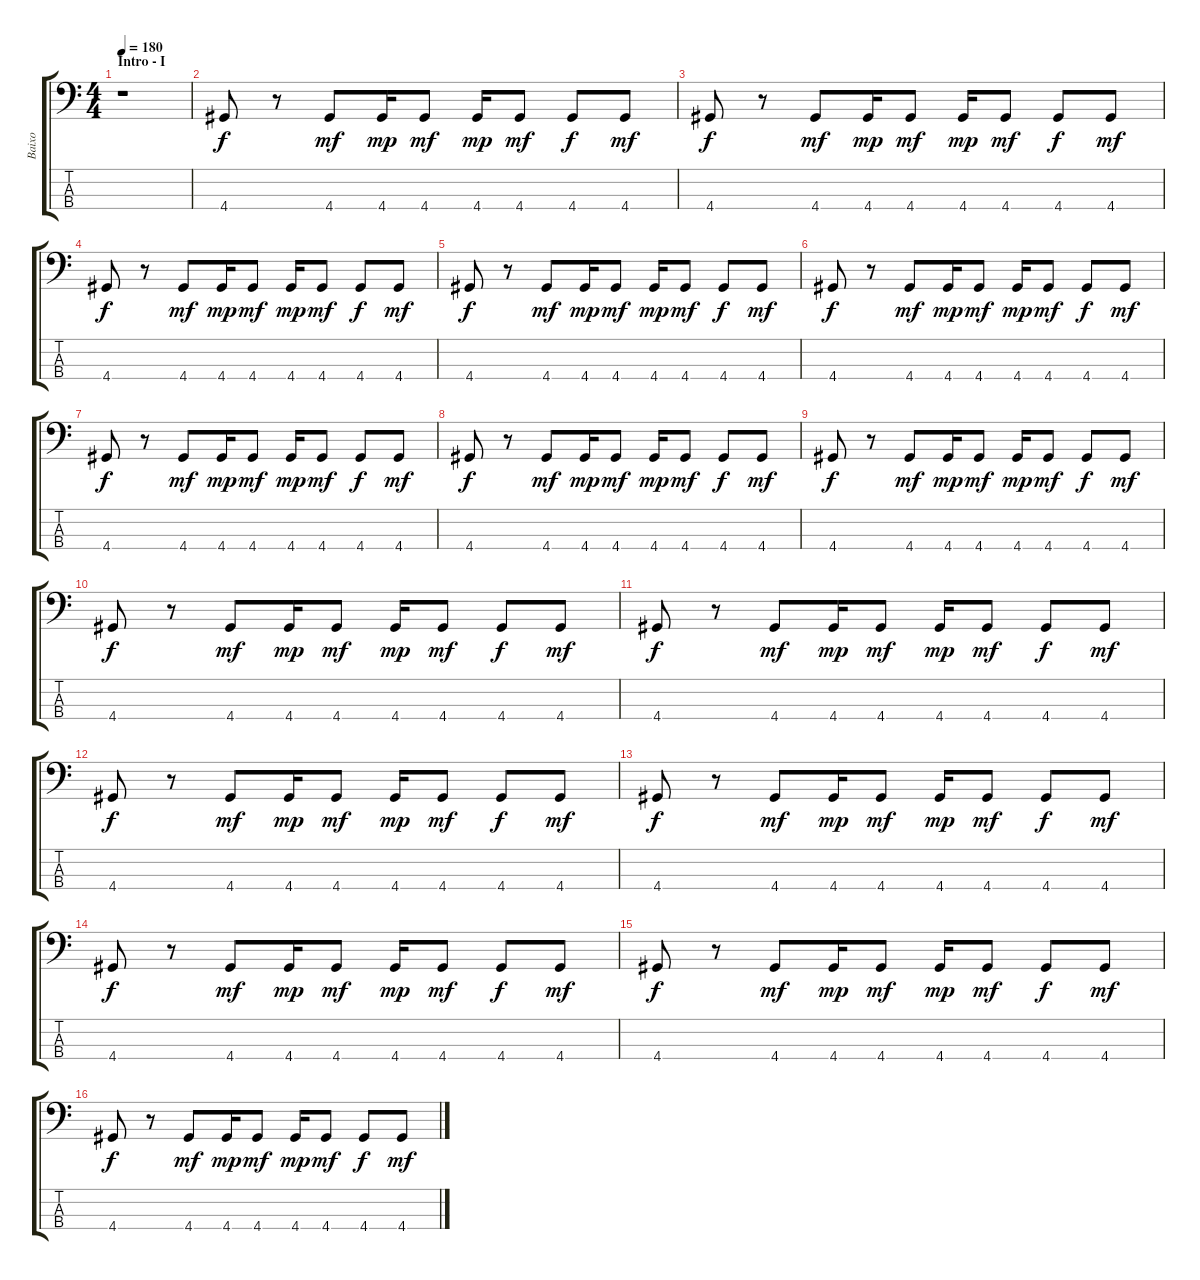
\track ("Baixo" "Baixo") {instrument electricbasspick}
\staff {score tabs}
\tuning (G2 D2 A1 E1) {hide}
\ts (4 4)
\section ("" "Intro - I")
\tempo 180
\tempo 105
\tempo 180
\clef f4
\ks c
r.1{dy f instrument electricbasspick} |
4.4.8 r.8 4.4.8{dy mf} 4.4.16{dy mp} 4.4.8{dy mf} 4.4.16{dy mp} 4.4.8{dy mf} 4.4.8{dy f} 4.4.8{dy mf} |
4.4.8{dy f} r.8 4.4.8{dy mf} 4.4.16{dy mp} 4.4.8{dy mf} 4.4.16{dy mp} 4.4.8{dy mf} 4.4.8{dy f} 4.4.8{dy mf} |
4.4.8{dy f} r.8 4.4.8{dy mf} 4.4.16{dy mp} 4.4.8{dy mf} 4.4.16{dy mp} 4.4.8{dy mf} 4.4.8{dy f} 4.4.8{dy mf} |
4.4.8{dy f} r.8 4.4.8{dy mf} 4.4.16{dy mp} 4.4.8{dy mf} 4.4.16{dy mp} 4.4.8{dy mf} 4.4.8{dy f} 4.4.8{dy mf} |
4.4.8{dy f} r.8 4.4.8{dy mf} 4.4.16{dy mp} 4.4.8{dy mf} 4.4.16{dy mp} 4.4.8{dy mf} 4.4.8{dy f} 4.4.8{dy mf} |
4.4.8{dy f} r.8 4.4.8{dy mf} 4.4.16{dy mp} 4.4.8{dy mf} 4.4.16{dy mp} 4.4.8{dy mf} 4.4.8{dy f} 4.4.8{dy mf} |
4.4.8{dy f} r.8 4.4.8{dy mf} 4.4.16{dy mp} 4.4.8{dy mf} 4.4.16{dy mp} 4.4.8{dy mf} 4.4.8{dy f} 4.4.8{dy mf} |
4.4.8{dy f} r.8 4.4.8{dy mf} 4.4.16{dy mp} 4.4.8{dy mf} 4.4.16{dy mp} 4.4.8{dy mf} 4.4.8{dy f} 4.4.8{dy mf} |
4.4.8{dy f} r.8 4.4.8{dy mf} 4.4.16{dy mp} 4.4.8{dy mf} 4.4.16{dy mp} 4.4.8{dy mf} 4.4.8{dy f} 4.4.8{dy mf} |
4.4.8{dy f} r.8 4.4.8{dy mf} 4.4.16{dy mp} 4.4.8{dy mf} 4.4.16{dy mp} 4.4.8{dy mf} 4.4.8{dy f} 4.4.8{dy mf} |
4.4.8{dy f} r.8 4.4.8{dy mf} 4.4.16{dy mp} 4.4.8{dy mf} 4.4.16{dy mp} 4.4.8{dy mf} 4.4.8{dy f} 4.4.8{dy mf} |
4.4.8{dy f} r.8 4.4.8{dy mf} 4.4.16{dy mp} 4.4.8{dy mf} 4.4.16{dy mp} 4.4.8{dy mf} 4.4.8{dy f} 4.4.8{dy mf} |
4.4.8{dy f} r.8 4.4.8{dy mf} 4.4.16{dy mp} 4.4.8{dy mf} 4.4.16{dy mp} 4.4.8{dy mf} 4.4.8{dy f} 4.4.8{dy mf} |
4.4.8{dy f} r.8 4.4.8{dy mf} 4.4.16{dy mp} 4.4.8{dy mf} 4.4.16{dy mp} 4.4.8{dy mf} 4.4.8{dy f} 4.4.8{dy mf} |
4.4.8{dy f} r.8 4.4.8{dy mf} 4.4.16{dy mp} 4.4.8{dy mf} 4.4.16{dy mp} 4.4.8{dy mf} 4.4.8{dy f} 4.4.8{dy mf}
